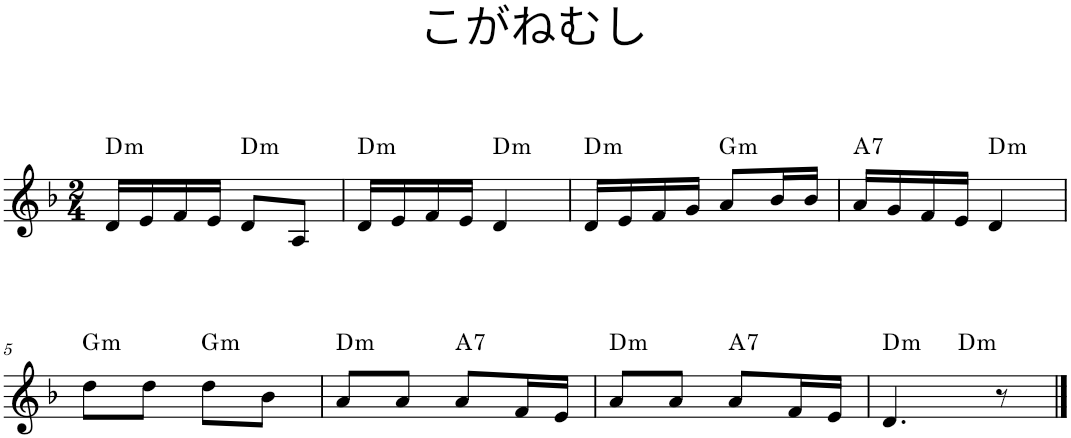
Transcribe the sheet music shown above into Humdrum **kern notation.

**kern	**harte
*part1	*part1
*staff1	*
*I"Piano	*
*I'Pno.	*
*clefG2	*
*k[b-]	*
*M2/4	*
=1	=1
!	!LO:H:kt=m
16d/LL	D:min
16e/	.
16f/	.
16e/JJ	.
!	!LO:H:kt=m
8d/L	D:min
8A/J	.
=2	=2
!	!LO:H:kt=m
16d/LL	D:min
16e/	.
16f/	.
16e/JJ	.
!	!LO:H:kt=m
4d/	D:min
=3	=3
!	!LO:H:kt=m
16d/LL	D:min
16e/	.
16f/	.
16g/JJ	.
!	!LO:H:kt=m
8a/L	G:min
16b-/L	.
16b-/JJ	.
=4	=4
!	!LO:H:kt=7
16a/LL	A:7
16g/	.
16f/	.
16e/JJ	.
!	!LO:H:kt=m
4d/	D:min
!!LO:LB:g=z
=5	=5
!	!LO:H:kt=m
8dd\L	G:min
8dd\J	.
!	!LO:H:kt=m
8dd\L	G:min
8b-\J	.
=6	=6
!	!LO:H:kt=m
8a/L	D:min
8a/J	.
!	!LO:H:kt=7
8a/L	A:7
16f/L	.
16e/JJ	.
=7	=7
!	!LO:H:kt=m
8a/L	D:min
8a/J	.
!	!LO:H:kt=7
8a/L	A:7
16f/L	.
16e/JJ	.
=8	=8
!	!LO:H:kt=m
*^	*
4.d/	4ryy	D:min
!	!	!LO:H:kt=m
.	4ryy	D:min
8r	.	.
*v	*v	*
==	==
*-	*-
